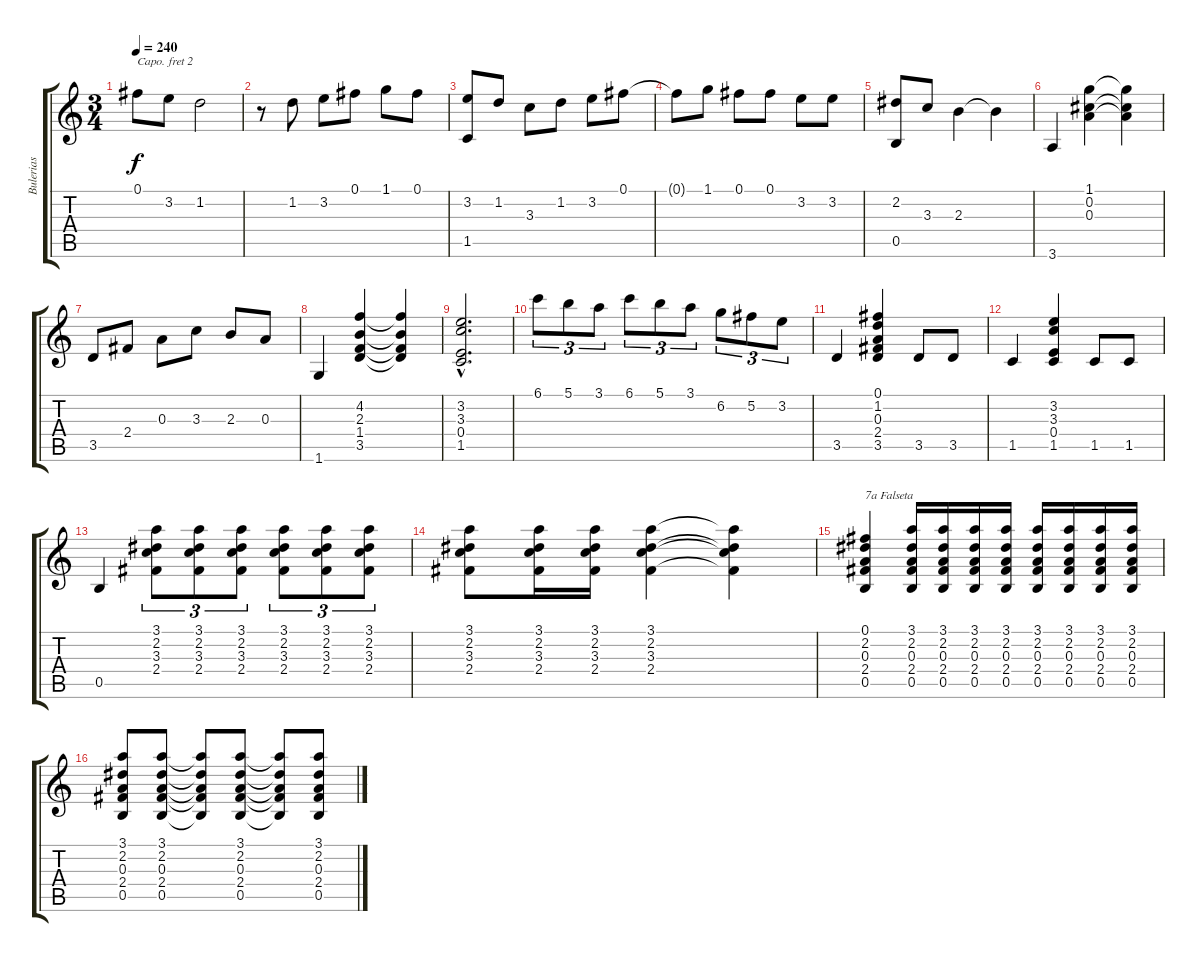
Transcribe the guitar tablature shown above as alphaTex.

\track ("Bulerias" "Bulerias") {instrument acousticguitarnylon}
\staff {score tabs}
\capo 2
\tuning (E4 B3 G3 D3 A2 E2) {hide}
\ts (3 4)
\tempo 240
\clef g2
\ks c
0.1.8{dy f} 3.2.8 1.2.2 |
r.8 1.2.8 3.2.8 0.1.8 1.1.8 0.1.8 |
(3.2 1.5).8 1.2.8 3.3.8 1.2.8 3.2.8 0.1.8 |
0.1{t}.8 1.1.8 0.1.8 0.1.8 3.2.8 3.2.8 |
(2.2 0.5).8 3.3.8 2.3.4 2.3{t}.4 |
3.6.4 (1.1 0.2 0.3).4 (1.1{t} 0.2{t} 0.3{t}).4 |
3.5.8 2.4.8 0.3.8 3.3.8 2.3.8 0.3.8 |
1.6.4 (4.2 2.3 1.4 3.5).4 (4.2{t} 2.3{t} 1.4{t} 3.5{t}).4 |
(3.2{hac} 3.3{hac} 0.4{hac} 1.5{hac}).2{d} |
6.1.8{tu (3 2)} 5.1.8{tu (3 2)} 3.1.8{tu (3 2)} 6.1.8{tu (3 2)} 5.1.8{tu (3 2)} 3.1.8{tu (3 2)} 6.2.8{tu (3 2)} 5.2.8{tu (3 2)} 3.2.8{tu (3 2)} |
3.5.4 (0.1 1.2 0.3 2.4 3.5).4 3.5.8 3.5.8 |
1.5.4 (3.2 3.3 0.4 1.5).4 1.5.8 1.5.8 |
0.5.4 (3.1 2.2 3.3 2.4).8{tu (3 2)} (3.1 2.2 3.3 2.4).8{tu (3 2)} (3.1 2.2 3.3 2.4).8{tu (3 2)} (3.1 2.2 3.3 2.4).8{tu (3 2)} (3.1 2.2 3.3 2.4).8{tu (3 2)} (3.1 2.2 3.3 2.4).8{tu (3 2)} |
(3.1 2.2 3.3 2.4).8 (3.1 2.2 3.3 2.4).16 (3.1 2.2 3.3 2.4).16 (3.1 2.2 3.3 2.4).4 (3.1{t} 2.2{t} 3.3{t} 2.4{t}).4 |
(0.1 2.2 0.3 2.4 0.5).4{txt "7a Falseta"} (3.1 2.2 0.3 2.4 0.5).16 (3.1 2.2 0.3 2.4 0.5).16 (3.1 2.2 0.3 2.4 0.5).16 (3.1 2.2 0.3 2.4 0.5).16 (3.1 2.2 0.3 2.4 0.5).16 (3.1 2.2 0.3 2.4 0.5).16 (3.1 2.2 0.3 2.4 0.5).16 (3.1 2.2 0.3 2.4 0.5).16 |
(3.1 2.2 0.3 2.4 0.5).8 (3.1 2.2 0.3 2.4 0.5).8 (3.1{t} 2.2{t} 0.3{t} 2.4{t} 0.5{t}).8 (3.1 2.2 0.3 2.4 0.5).8 (3.1{t} 2.2{t} 0.3{t} 2.4{t} 0.5{t}).8 (3.1 2.2 0.3 2.4 0.5).8
